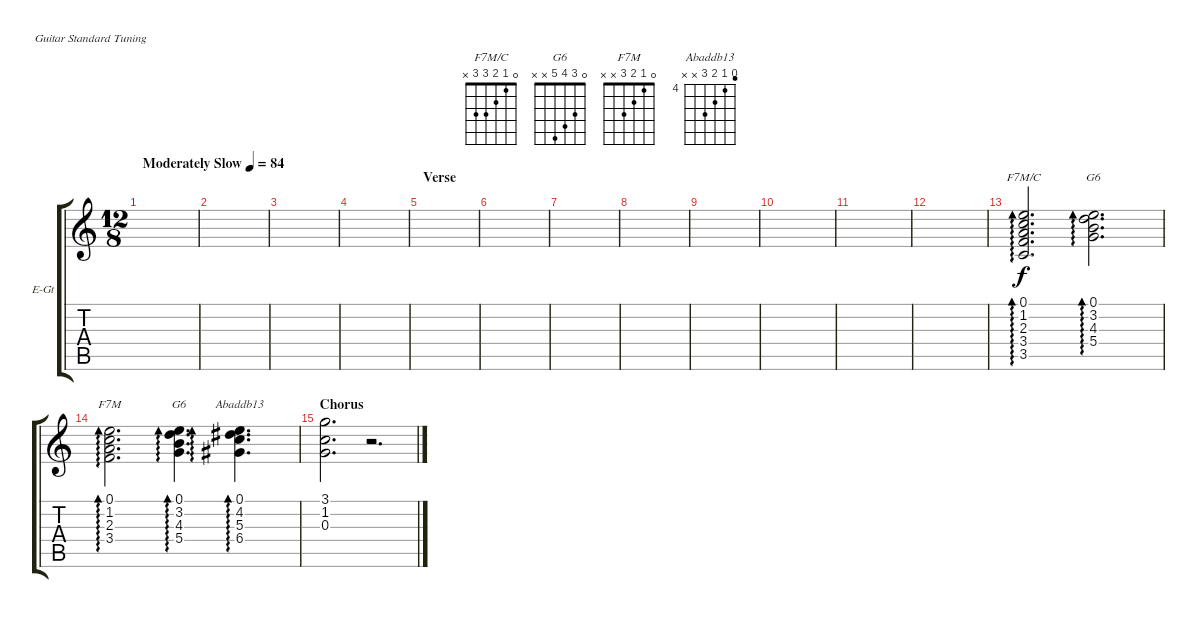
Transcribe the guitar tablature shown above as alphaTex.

\defaultSystemsLayout 4
\bracketExtendMode groupsimilarinstruments
\firstSystemTrackNameOrientation horizontal
\otherSystemsTrackNameOrientation horizontal
\track ("Electric Guitar" "E-Gt") {instrument electricguitarclean}
\staff {score tabs}
\tuning (E4 B3 G3 D3 A2 E2)
\chord ("F7M/C" 0 1 2 3 3 x) {showfingering false}
\chord ("G6" 0 3 4 5 x x) {showfingering false}
\chord ("F7M" 0 1 2 3 x x) {showfingering false}
\chord ("Abaddb13" 3 4 5 6 x x) {firstfret 4 showfingering false}
\ts (12 8)
\tempo (84 "Moderately Slow")
\clef g2
\scale
0.485477
\ks c
|
\scale
0.257261 |
\scale
0.257261 |
\scale
0.333333 |
\section ("" "Verse")
\scale
0.333333 |
\scale
0.333333 |
\scale
0.333333 |
\scale
0.333333 |
\scale
0.333333 |
\scale
0.333333 |
\scale
0.333333 |
\scale
0.333333 |
\scale
0.333333 (3.5 3.4 2.3 1.2 0.1).2{d ad 0 ch "F7M/C"} (5.4 4.3 3.2 0.1).2{d ad 0 ch "G6"} |
\scale
0.333333 (3.4 2.3 1.2 0.1).2{d ad 0 ch "F7M"} (0.1 3.2 4.3 5.4).4{d ad 0 ch "G6"} (6.4 5.3 4.2 0.1).4{d ad 0 ch "Abaddb13"} |
\section ("" "Chorus")
\scale
0.333333 (3.1 1.2 0.3).2{d} r.2{d} |
\scale
0.333333
